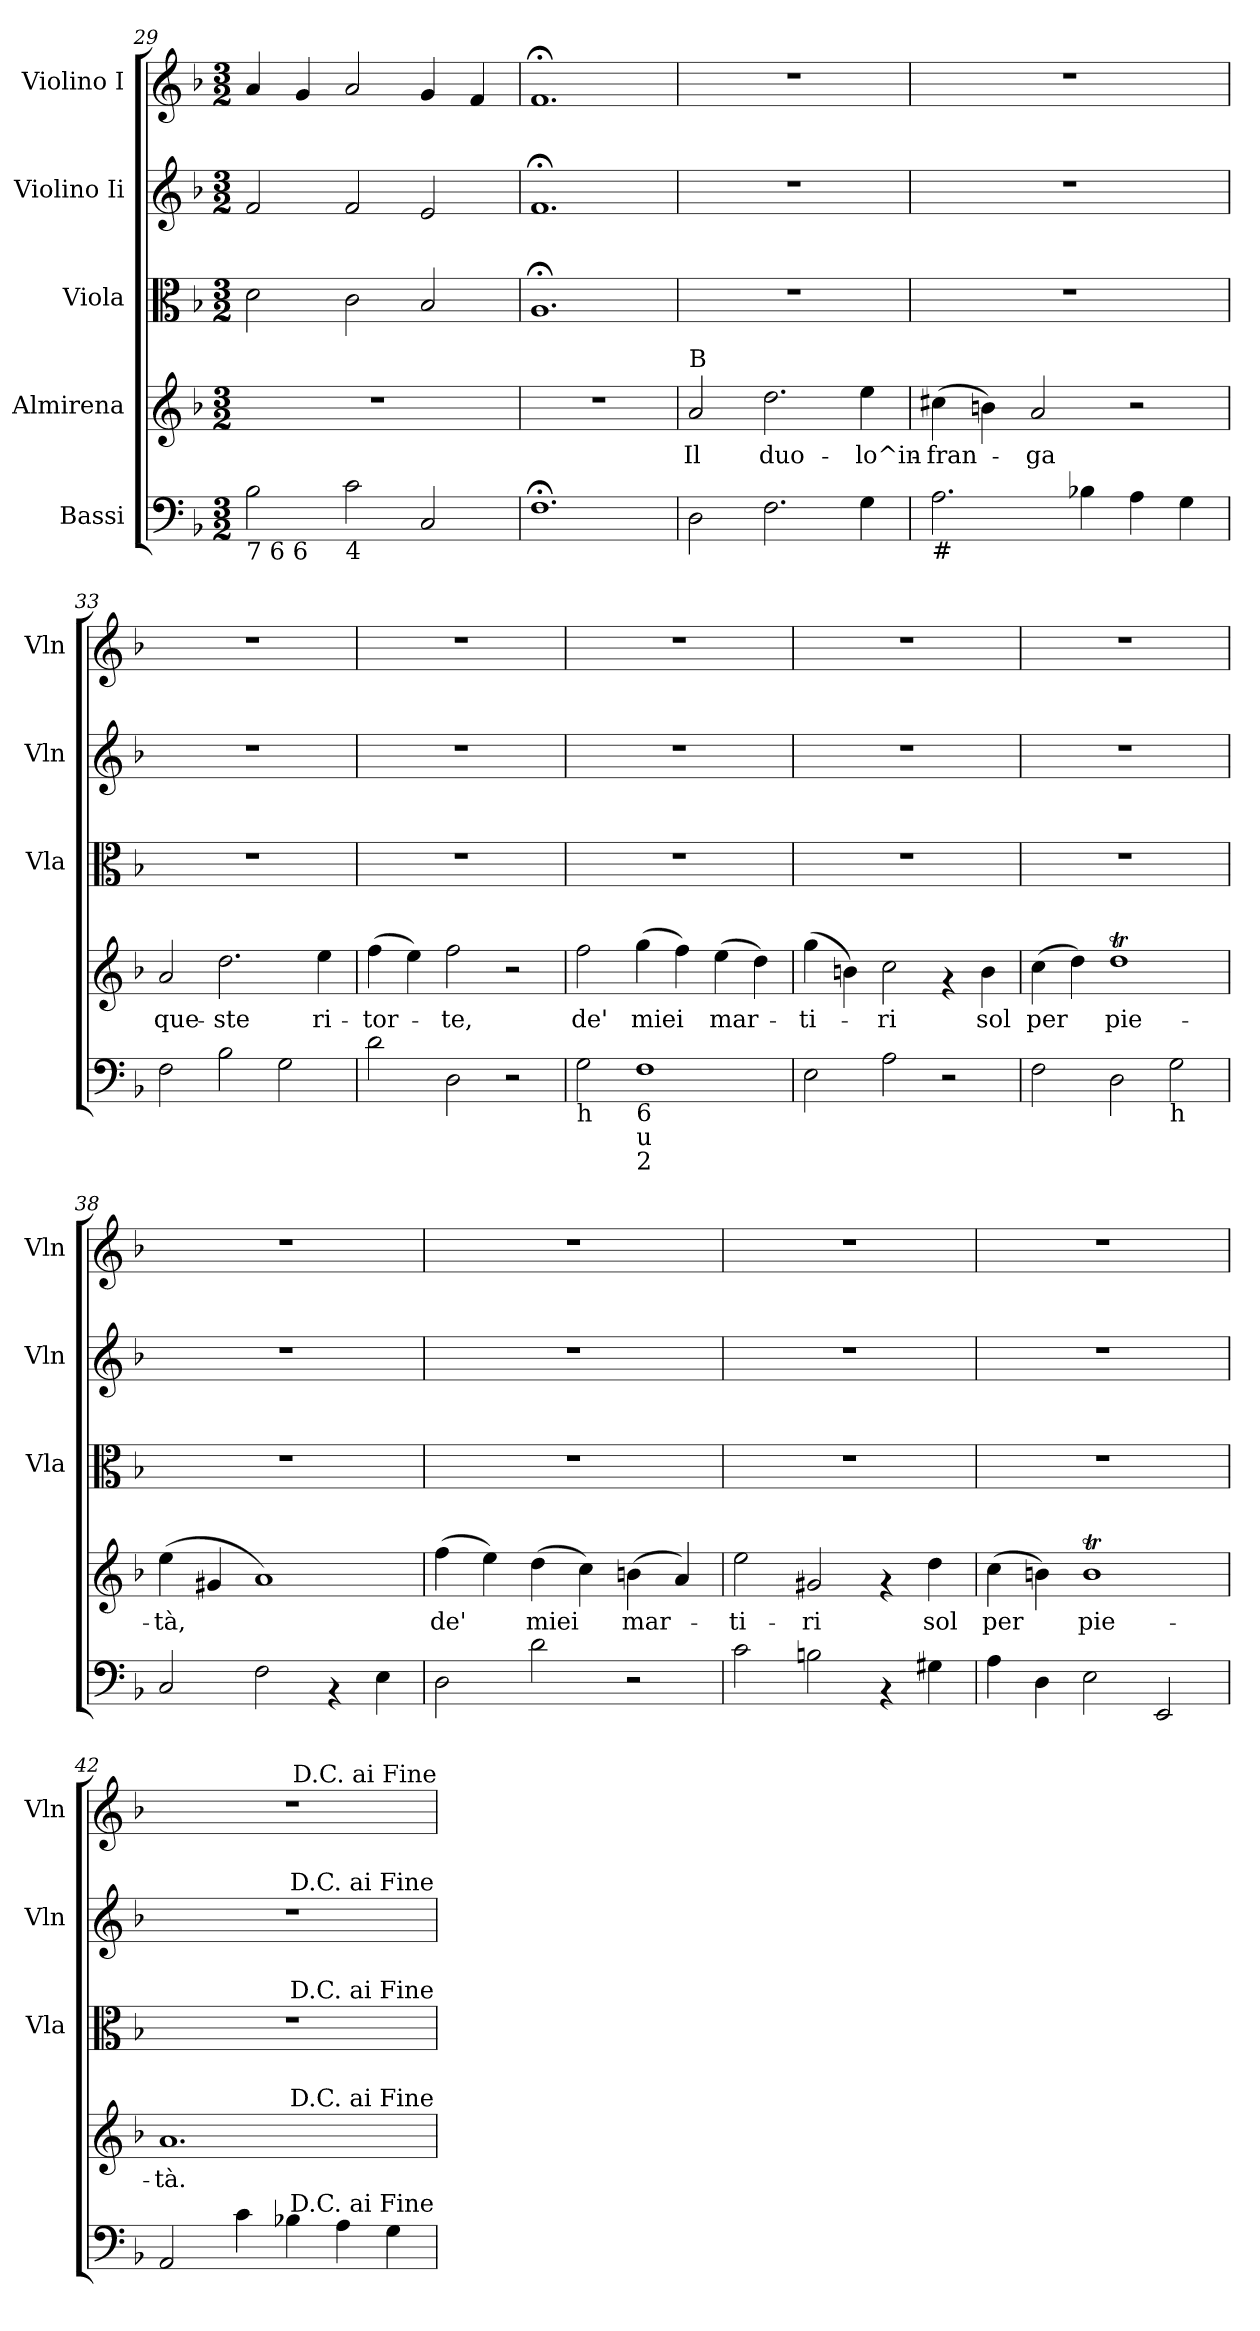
**kern	**kern	**text	**kern	**kern	**kern
*part5	*part4	*part4	*part3	*part2	*part1
*staff5	*staff4	*staff4	*staff3	*staff2	*staff1
*I"Bassi	*I"Almirena	*	*I"Viola	*I"Violino Ii	*I"Violino I
*	*	*	*I'Vla	*I'Vln	*I'Vln
*clefF4	*clefG2	*	*clefC3	*clefG2	*clefG2
*ITrd7c12	*	*	*	*	*
*k[b-]	*k[b-]	*	*k[b-]	*k[b-]	*k[b-]
*F:	*F:	*	*F:	*F:	*F:
*M3/2	*M3/2	*	*M3/2	*M3/2	*M3/2
=29	=29	=29	=29	=29	=29
!LO:TX:b:t=7 6 6	!	!	!	!	!
2BB-\	1.r	.	2d\	2f/	4a/
.	.	.	.	.	4g/
!LO:TX:b:t=4	!	!	!	!	!
2C\	.	.	2c\	2f/	2a/
2CC/	.	.	2B-/	2e/	4g/
.	.	.	.	.	4f/
=30	=30	=30	=30	=30	=30
1.FF;	1.r	.	1.A;<	1.f;	1.f;
!!LO:LB:g=z
=31!	=31!	=31!	=31!	=31!	=31!
!	!LO:TX:a:t=B	!	!	!	!
!	!	!LO:LY:b	!	!	!
2DD\	2a/	Il	1.r	1.r	1.r
!	!	!LO:LY:b	!	!	!
2.FF\	2.dd\	duo-	.	.	.
!	!	!LO:LY:b	!	!	!
4GG\	4ee\	-lo^in-	.	.	.
=32	=32	=32	=32	=32	=32
!LO:TX:b:t=#	!	!	!	!	!
!	!	!LO:LY:b	!	!	!
2.AA\	(>4cc#X\	-fran-	1.r	1.r	1.r
.	4bn\)	.	.	.	.
!	!	!LO:LY:b	!	!	!
.	2a/	-ga	.	.	.
4BB-X\	.	.	.	.	.
4AA\	2r	.	.	.	.
4GG\	.	.	.	.	.
=33	=33	=33	=33	=33	=33
!	!	!LO:LY:b	!	!	!
2FF\	2a/	que-	1.r	1.r	1.r
!	!	!LO:LY:b	!	!	!
2BB-\	2.dd\	-ste	.	.	.
2GG\	.	.	.	.	.
!	!	!LO:LY:b	!	!	!
.	4ee\	ri-	.	.	.
=34	=34	=34	=34	=34	=34
!	!	!LO:LY:b	!	!	!
2D\	(>4ff\	-tor-	1.r	1.r	1.r
.	4ee\)	.	.	.	.
!	!	!LO:LY:b	!	!	!
2DD\	2ff\	-te,	.	.	.
2r	2r	.	.	.	.
=35	=35	=35	=35	=35	=35
!LO:TX:b:t=h	!	!	!	!	!
!	!	!LO:LY:b	!	!	!
2GG\	2ff\	de'	1.r	1.r	1.r
!LO:TX:b:t=6	!	!	!	!	!
!LO:TX:b:t=u	!	!	!	!	!
!LO:TX:b:t=2	!	!	!	!	!
!	!	!LO:LY:b	!	!	!
1FF	(>4gg\	miei	.	.	.
.	4ff\)	.	.	.	.
!	!	!LO:LY:b	!	!	!
.	(>4ee\	mar-	.	.	.
.	4dd\)	.	.	.	.
!!LO:LB:g=z
=36	=36	=36	=36	=36	=36
!	!	!LO:LY:b	!	!	!
2EE\	(>4gg\	-ti-	1.r	1.r	1.r
.	4bn\)	.	.	.	.
!	!	!LO:LY:b	!	!	!
2AA\	2cc\	-ri	.	.	.
2r	4rf	.	.	.	.
!	!	!LO:LY:b	!	!	!
.	4b\	sol	.	.	.
=37	=37	=37	=37	=37	=37
!	!	!LO:LY:b	!	!	!
2FF\	(>4cc\	per	1.r	1.r	1.r
.	4dd\)	.	.	.	.
!	!	!LO:LY:b	!	!	!
2DD\	1ddT	pie-	.	.	.
!LO:TX:b:t=h	!	!	!	!	!
2GG\	.	.	.	.	.
=38	=38	=38	=38	=38	=38
!	!	!LO:LY:b	!	!	!
2CC</	(<4ee\	-tà,	1.r	1.r	1.r
.	4g#X/	.	.	.	.
2FF\	1a)	.	.	.	.
4rAA	.	.	.	.	.
4EE\	.	.	.	.	.
=39	=39	=39	=39	=39	=39
!	!	!LO:LY:b	!	!	!
2DD\	(>4ff\	de'	1.r	1.r	1.r
.	4ee\)	.	.	.	.
!	!	!LO:LY:b	!	!	!
2D\	(>4dd\	miei	.	.	.
.	4cc\)	.	.	.	.
!	!	!LO:LY:b	!	!	!
2r	(>4bn\	mar-	.	.	.
.	4a/)	.	.	.	.
!!LO:PB:g=z
=40	=40	=40	=40	=40	=40
!	!	!LO:LY:b	!	!	!
2C\	2ee\	-ti-	1.r	1.r	1.r
!	!	!LO:LY:b	!	!	!
2BBn\	2g#X/	-ri	.	.	.
4rAA	4rf	.	.	.	.
!	!	!LO:LY:b	!	!	!
4GG#X\	4dd\	sol	.	.	.
=41	=41	=41	=41	=41	=41
!	!	!LO:LY:b	!	!	!
4AA\	(>4cc\	per	1.r	1.r	1.r
4DD\	4bn\)	.	.	.	.
!	!	!LO:LY:b	!	!	!
2EE<\	1bt	pie-	.	.	.
2EEE</	.	.	.	.	.
=42	=42	=42	=42	=42	=42
!	!	!LO:LY:b	!	!	!
2AAA/	1.a	-tà.	1.r	1.r	1.r
4C\	.	.	.	.	.
4BB-X\	.	.	.	.	.
4AA\	.	.	.	.	.
4GG\	.	.	.	.	.
!	!	!	!	!	!LO:TX:a:rj:t=D.C. ai Fine
!	!	!	!	!LO:TX:a:rj:t=D.C. ai Fine	!
!	!	!	!LO:TX:a:rj:t=D.C. ai Fine	!	!
!	!LO:TX:a:rj:t=D.C. ai Fine	!	!	!	!
!LO:TX:a:rj:t=D.C. ai Fine	!	!	!	!	!
=	=	=	=	=	=
*-	*-	*-	*-	*-	*-
